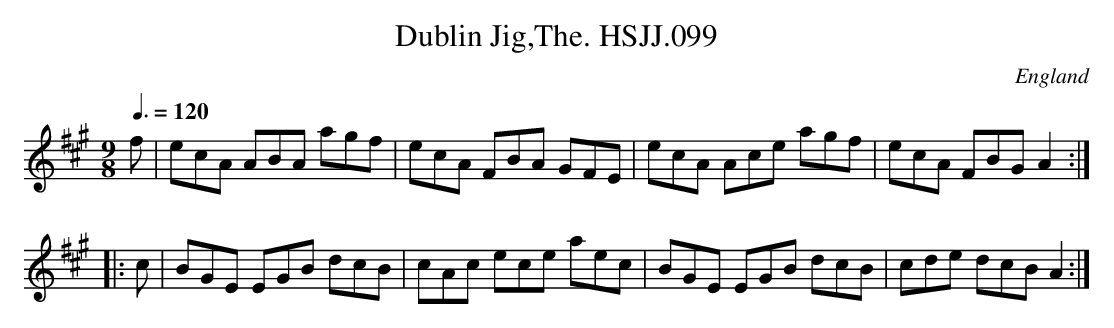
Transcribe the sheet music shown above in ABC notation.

X:1
T:Dublin Jig,The. HSJJ.099
M:9/8
L:1/8
Q:3/8=120
O:England
K:A
f|ecA ABA agf| ecA FBA GFE|ecA Ace agf|ecA FBG A2:|
|:c|BGE EGB dcB|cAc ece aec|BGE EGB dcB|cde dcB A2:|
